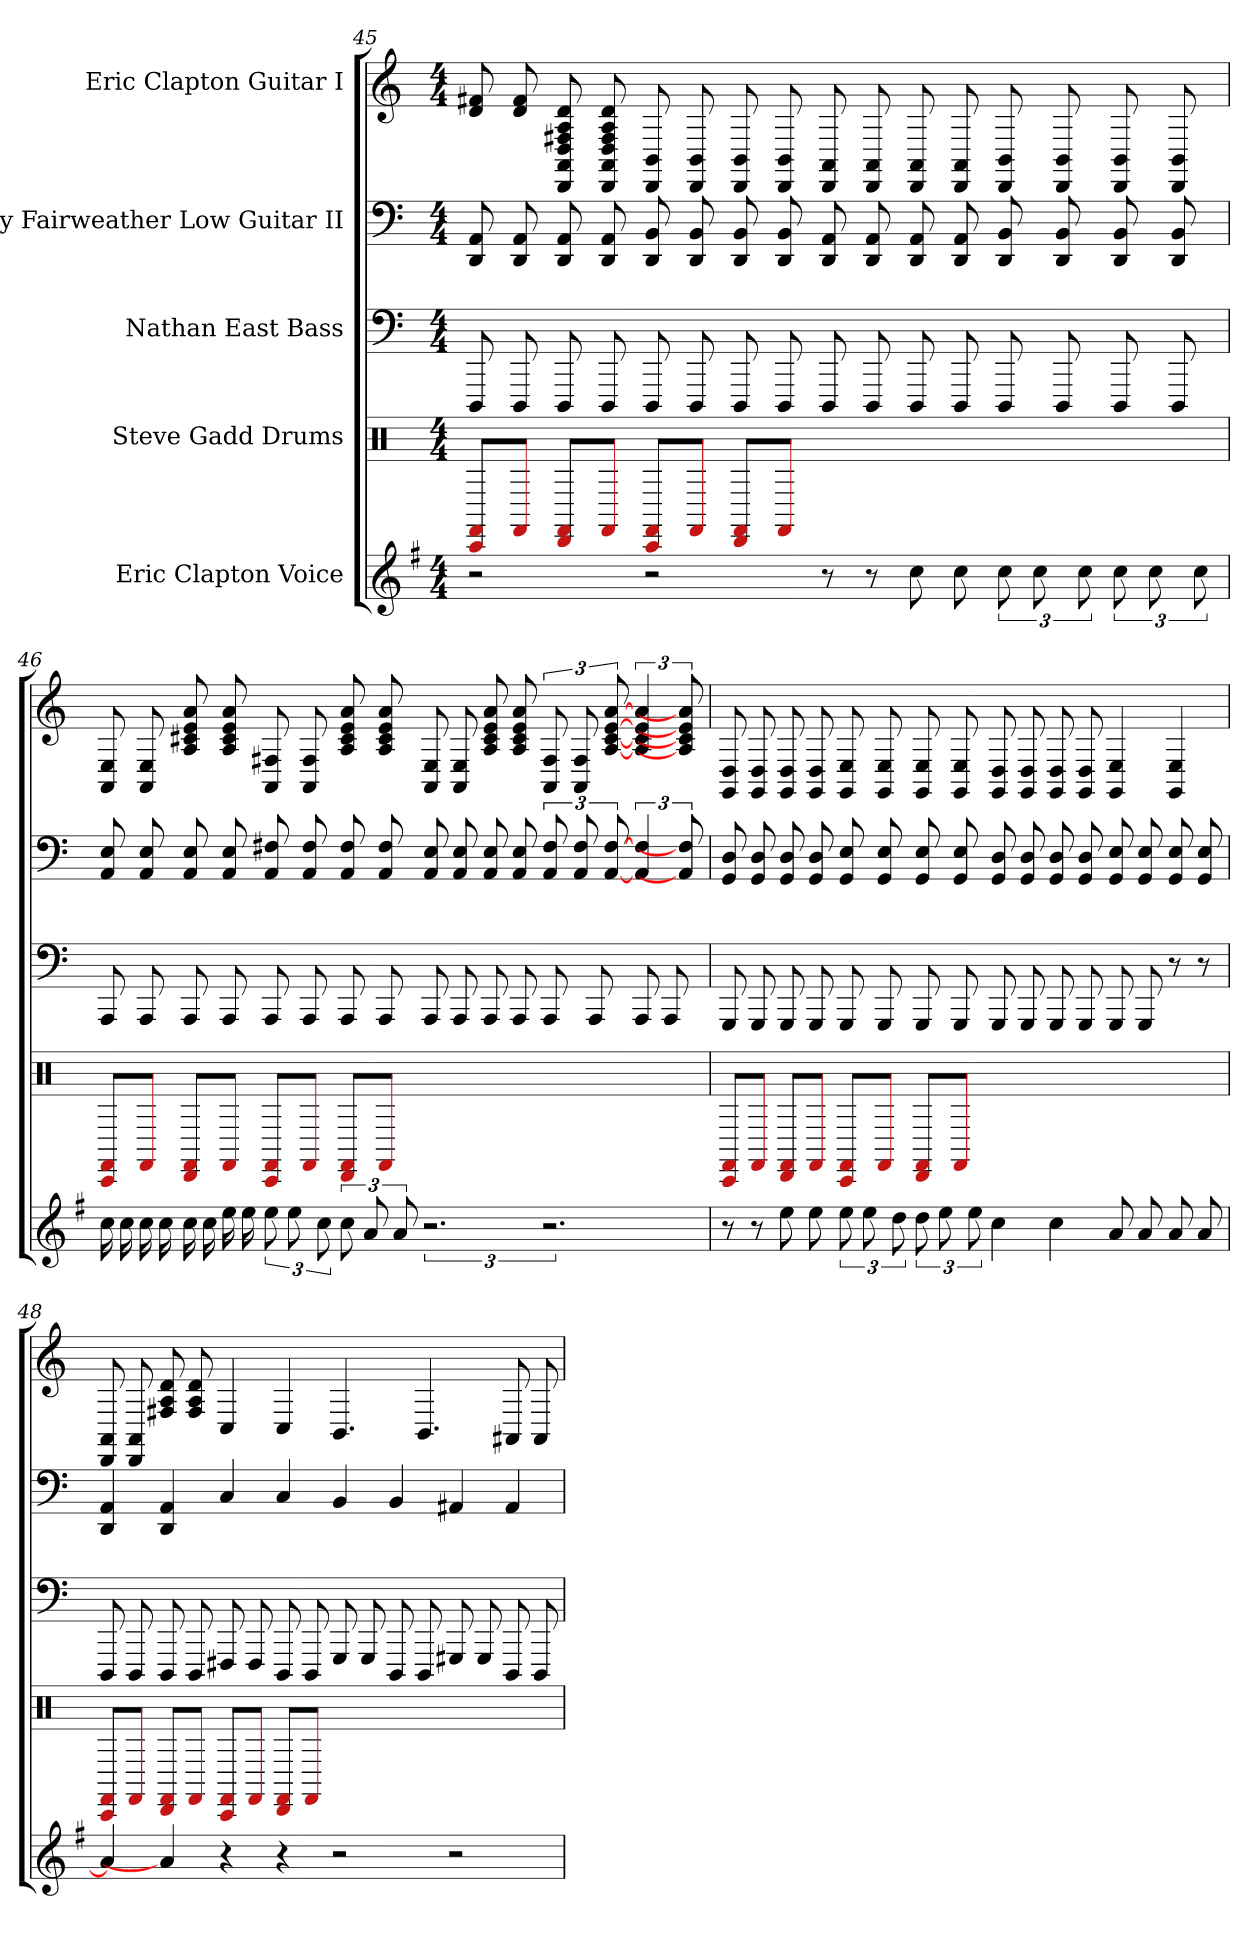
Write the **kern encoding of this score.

**kern	**kern	**kern	**kern	**kern
*part5	*part4	*part3	*part2	*part1
*staff5	*staff4	*staff3	*staff2	*staff1
*I"Eric Clapton Voice	*I"Steve Gadd Drums	*I"Nathan East Bass	*I"Andy Fairweather Low Guitar II	*I"Eric Clapton Guitar I
*	*clefX	*	*	*
*ITrd4c7	*	*	*	*
*k[]	*k[]	*k[]	*k[]	*k[]
*M4/4	*M4/4	*M4/4	*M4/4	*M4/4
=45	=45	=45	=45	=45
2r	8FF#/ 8CC/L	8DDD	8AA 8DD	8f# 8d
.	8FF#/J	8DDD	8AA 8DD	8f# 8d
.	8FF#/ 8DD/L	8DDD	8AA 8DD	8d 8A 8F# 8D 8AA 8DD
.	8FF#/J	8DDD	8AA 8DD	8d 8A 8F# 8D 8AA 8DD
2r	8FF#/ 8CC/L	8DDD	8BB 8DD	8BB 8DD
.	8FF#/J	8DDD	8BB 8DD	8BB 8DD
.	8FF#/ 8DD/L	8DDD	8BB 8DD	8BB 8DD
.	8FF#/J	8DDD	8BB 8DD	8BB 8DD
8r	1ryy	8DDD	8AA 8DD	8AA 8DD
8r	.	8DDD	8AA 8DD	8AA 8DD
8f	.	8DDD	8AA 8DD	8AA 8DD
8f	.	8DDD	8AA 8DD	8AA 8DD
12f	.	8DDD	8BB 8DD	8BB 8DD
12f	.	.	.	.
.	.	8DDD	8BB 8DD	8BB 8DD
12f	.	.	.	.
12f	.	8DDD	8BB 8DD	8BB 8DD
12f	.	.	.	.
.	.	8DDD	8BB 8DD	8BB 8DD
12f	.	.	.	.
=46	=46	=46	=46	=46
16f	8FF#/ 8CC/L	8AAA	8E 8AA	8E 8AA
16f	.	.	.	.
16f	8FF#/J	8AAA	8E 8AA	8E 8AA
16f	.	.	.	.
16f	8FF#/ 8DD/L	8AAA	8E 8AA	8a 8e 8c# 8A
16f	.	.	.	.
16a	8FF#/J	8AAA	8E 8AA	8a 8e 8c# 8A
16a	.	.	.	.
12a	8FF#/ 8CC/L	8AAA	8F# 8AA	8F# 8AA
12a	.	.	.	.
.	8FF#/J	8AAA	8F# 8AA	8F# 8AA
12f	.	.	.	.
12f	8FF#/ 8DD/L	8AAA	8F# 8AA	8a 8e 8c# 8A
12d	.	.	.	.
.	8FF#/J	8AAA	8F# 8AA	8a 8e 8c# 8A
12d	.	.	.	.
3.r	1ryy	8AAA	8E 8AA	8E 8AA
.	.	8AAA	8E 8AA	8E 8AA
.	.	8AAA	8E 8AA	8a 8e 8c# 8A
.	.	8AAA	8E 8AA	8a 8e 8c# 8A
3.r	.	8AAA	12F# 12AA	12F# 12AA
.	.	.	12F# 12AA	12F# 12AA
.	.	8AAA	.	.
.	.	.	[12F# [12AA	[12a [12e [12c# [12A
.	.	8AAA	6F# 6AA	6a 6e 6c# 6A
.	.	8AAA	.	.
.	.	.	12F#] 12AA]	12a] 12e] 12c#] 12A]
=47	=47	=47	=47	=47
8r	8FF#/ 8CC/L	8GGG	8D 8GG	8D 8GG
8r	8FF#/J	8GGG	8D 8GG	8D 8GG
8a	8FF#/ 8DD/L	8GGG	8D 8GG	8D 8GG
8a	8FF#/J	8GGG	8D 8GG	8D 8GG
12a	8FF#/ 8CC/L	8GGG	8E 8GG	8E 8GG
12a	.	.	.	.
.	8FF#/J	8GGG	8E 8GG	8E 8GG
12g	.	.	.	.
12g	8FF#/ 8DD/L	8GGG	8E 8GG	8E 8GG
12a	.	.	.	.
.	8FF#/J	8GGG	8E 8GG	8E 8GG
12a	.	.	.	.
4f	1ryy	8GGG	8D 8GG	8D 8GG
.	.	8GGG	8D 8GG	8D 8GG
4f	.	8GGG	8D 8GG	8D 8GG
.	.	8GGG	8D 8GG	8D 8GG
8d	.	8GGG	8E 8GG	4E 4GG
8d	.	8GGG	8E 8GG	.
8d	.	8r	8E 8GG	4E 4GG
8d	.	8r	8E 8GG	.
=48	=48	=48	=48	=48
4d]	8FF#/ 8CC/L	8DDD	4AA 4DD	8AA 8DD
.	8FF#/J	8DDD	.	8AA 8DD
4d]	8FF#/ 8DD/L	8DDD	4AA 4DD	8d 8A 8F#
.	8FF#/J	8DDD	.	8d 8A 8F#
4r	8FF#/ 8CC/L	8FFF#	4C	4C
.	8FF#/J	8FFF#	.	.
4r	8FF#/ 8DD/L	8DDD	4C	4C
.	8FF#/J	8DDD	.	.
2r	1ryy	8GGG	4BB	4.BB
.	.	8GGG	.	.
.	.	8DDD	4BB	.
.	.	8DDD	.	4.BB
2r	.	8GGG#	4AA#	.
.	.	8GGG#	.	.
.	.	8DDD	4AA#	8AA#
.	.	8DDD	.	8AA#
=	=	=	=	=
*-	*-	*-	*-	*-
